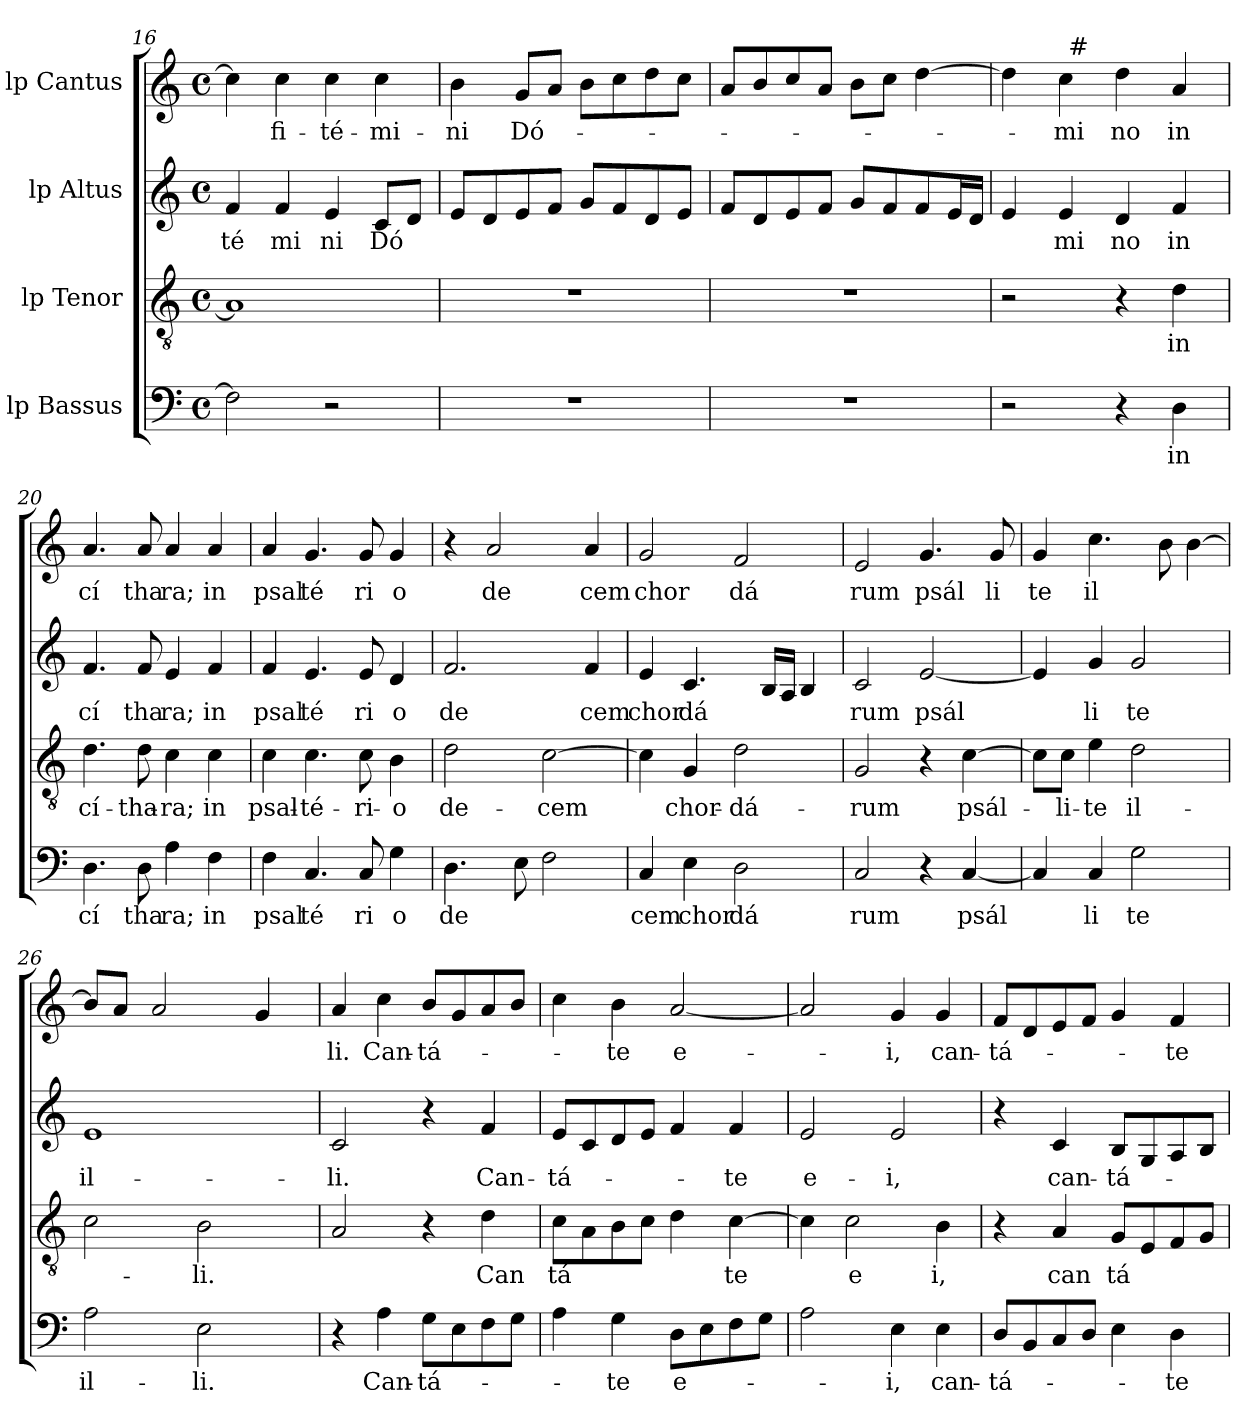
**kern	**text	**kern	**text	**kern	**text	**kern	**text
*part4	*part4	*part3	*part3	*part2	*part2	*part1	*part1
*staff4	*staff4	*staff3	*staff3	*staff2	*staff2	*staff1	*staff1
*I"lp Bassus	*	*I"lp Tenor	*	*I"lp Altus	*	*I"lp Cantus	*
*clefF4	*	*clefGv2	*	*clefG2	*	*clefG2	*
*M4/4	*	*M4/4	*	*M4/4	*	*M4/4	*
*met(c)	*	*met(c)	*	*met(c)	*	*met(c)	*
=16	=16	=16	=16	=16	=16	=16	=16
!	!	!	!	!	!LO:LY:b:cj	!	!
2F\]	.	1A]	.	4f/	té	4cc\]	.
!	!	!	!	!	!LO:LY:b:cj	!	!LO:LY:b:cj
.	.	.	.	4f/	mi	4cc\	-fi-
!	!	!	!	!	!LO:LY:b:cj	!	!LO:LY:b:cj
2r	.	.	.	4e/	ni	4cc\	-té-
!	!	!	!	!	!LO:LY:b:cj	!	!LO:LY:b:cj
.	.	.	.	8c/L	Dó	4cc\	-mi-
.	.	.	.	8d/J	.	.	.
=17	=17	=17	=17	=17	=17	=17	=17
!	!	!	!	!	!	!	!LO:LY:b:cj
1r	.	1r	.	8e/L	.	4b\	-ni
.	.	.	.	8d/	.	.	.
!	!	!	!	!	!	!	!LO:LY:b:cj
.	.	.	.	8e/	.	8g/L	Dó-
.	.	.	.	8f/J	.	8a/J	.
.	.	.	.	8g/L	.	8b\L	.
.	.	.	.	8f/	.	8cc\	.
.	.	.	.	8d/	.	8dd\	.
.	.	.	.	8e/J	.	8cc\J	.
=18	=18	=18	=18	=18	=18	=18	=18
1r	.	1r	.	8f/L	.	8a/L	.
.	.	.	.	8d/	.	8b/	.
.	.	.	.	8e/	.	8cc/	.
.	.	.	.	8f/J	.	8a/J	.
.	.	.	.	8g/L	.	8b\L	.
.	.	.	.	8f/	.	8cc\J	.
.	.	.	.	8f/	.	[>4dd\	.
.	.	.	.	16e/	.	.	.
.	.	.	.	16d/J	.	.	.
!!LO:LB:g=z
=19	=19	=19	=19	=19	=19	=19	=19
*	*	*	*	*^	*	*^	*
*	*	*	*	*	*	*	*	*^	*
2r	.	2r	.	4e/	64ryy	.	4dd\]	64ryy	4ryy	.
.	.	.	.	.	2ryy	.	.	2ryy	.	.
!	!	!	!	!	!	!LO:LY:b:cj	!	!	!	!LO:LY:b:cj
.	.	.	.	4e/	.	mi	4cc\	.	64ryy	-mi
!	!	!	!	!	!	!	!	!	!LO:TX:a:t=#	!
.	.	.	.	.	.	.	.	.	2ryy	.
!	!	!	!	!	!	!LO:LY:b:cj	!	!	!	!LO:LY:b:cj
4r	.	4r	.	4d/	.	no	4dd\	.	.	no
.	.	.	.	.	4ryy	.	.	4ryy	.	.
!	!LO:LY:b:cj	!	!LO:LY:b:cj	!	!	!LO:LY:b:cj	!	!	!	!LO:LY:b:cj
4D\	in	4d\	in	4f/	.	in	4a/	.	.	in
.	.	.	.	.	8...ryy	.	.	8...ryy	8...ryy	.
=20	=20	=20	=20	=20	=20	=20	=20	=20	=20	=20
!	!LO:LY:b:cj	!	!LO:LY:b:cj	!	!	!LO:LY:b:cj	!	!	!	!LO:LY:b:cj
*	*	*	*	*v	*v	*	*	*	*	*
*	*	*	*	*	*	*v	*v	*v	*
4.D\	cí	4.d\	cí-	4.f/	cí	4.a/	cí
!	!LO:LY:b:cj	!	!LO:LY:b:cj	!	!LO:LY:b:cj	!	!LO:LY:b:cj
8D\	tha	8d\	-tha-	8f/	tha	8a/	tha
!	!LO:LY:b:cj	!	!LO:LY:b:cj	!	!LO:LY:b:cj	!	!LO:LY:b:cj
4A\	ra;	4c\	-ra;	4e/	ra;	4a/	ra;
!	!LO:LY:b:cj	!	!LO:LY:b:cj	!	!LO:LY:b:cj	!	!LO:LY:b:cj
4F\	in	4c\	in	4f/	in	4a/	in
=21	=21	=21	=21	=21	=21	=21	=21
!	!LO:LY:b:cj	!	!LO:LY:b:cj	!	!LO:LY:b:cj	!	!LO:LY:b:cj
4F\	psal	4c\	psal-	4f/	psal	4a/	psal
!	!LO:LY:b:cj	!	!LO:LY:b:cj	!	!LO:LY:b:cj	!	!LO:LY:b:cj
4.C/	té	4.c\	-té-	4.e/	té	4.g/	té
!	!LO:LY:b:cj	!	!LO:LY:b:cj	!	!LO:LY:b:cj	!	!LO:LY:b:cj
8C/	ri	8c\	-ri-	8e/	ri	8g/	ri
!	!LO:LY:b:cj	!	!LO:LY:b:cj	!	!LO:LY:b:cj	!	!LO:LY:b:cj
4G\	o	4B\	-o	4d/	o	4g/	o
=22	=22	=22	=22	=22	=22	=22	=22
!	!LO:LY:b:cj	!	!LO:LY:b:cj	!	!LO:LY:b:cj	!	!
4.D\	de	2d\	de-	2.f/	de	4r	.
!	!	!	!	!	!	!	!LO:LY:b:cj
.	.	.	.	.	.	2a/	de
8E\	.	.	.	.	.	.	.
!	!	!	!LO:LY:b:cj	!	!	!	!
2F\	.	[>2c\	-cem	.	.	.	.
!	!	!	!	!	!LO:LY:b:cj	!	!LO:LY:b:cj
.	.	.	.	4f/	cem	4a/	cem
=23	=23	=23	=23	=23	=23	=23	=23
!	!LO:LY:b:cj	!	!	!	!LO:LY:b:cj	!	!LO:LY:b:cj
4C/	cem	4c\]	.	4e/	chor	2g/	chor
!	!LO:LY:b:cj	!	!LO:LY:b:cj	!	!LO:LY:b:cj	!	!
4E\	chor	4G/	chor-	4.c/	dá	.	.
!	!LO:LY:b:cj	!	!LO:LY:b:cj	!	!	!	!LO:LY:b:cj
2D\	dá	2d\	-dá-	.	.	2f/	dá
.	.	.	.	16B/L	.	.	.
.	.	.	.	16A/J	.	.	.
.	.	.	.	4B/	.	.	.
=24	=24	=24	=24	=24	=24	=24	=24
!	!LO:LY:b:cj	!	!LO:LY:b:cj	!	!LO:LY:b:cj	!	!LO:LY:b:cj
2C/	rum	2G/	-rum	2c/	rum	2e/	rum
!	!	!	!	!	!LO:LY:b:cj	!	!LO:LY:b:cj
4r	.	4r	.	[<2e/	psál	4.g/	psál
!	!LO:LY:b:cj	!	!LO:LY:b:cj	!	!	!	!
[<4C/	psál	[>4c\	psál-	.	.	.	.
!	!	!	!	!	!	!	!LO:LY:b:cj
.	.	.	.	.	.	8g/	li
=25	=25	=25	=25	=25	=25	=25	=25
!	!	!	!	!	!	!	!LO:LY:b:cj
4C/]	.	8c\L]	.	4e/]	.	4g/	te
!	!	!	!LO:LY:b:cj	!	!	!	!
.	.	8c\J	-li-	.	.	.	.
!	!LO:LY:b:cj	!	!LO:LY:b:cj	!	!LO:LY:b:cj	!	!LO:LY:b:cj
4C/	li	4e\	-te	4g/	li	4.cc\	il
!	!LO:LY:b:cj	!	!LO:LY:b:cj	!	!LO:LY:b:cj	!	!
2G\	te	2d\	il-	2g/	te	.	.
.	.	.	.	.	.	8b\	.
.	.	.	.	.	.	[>4b\	.
!!LO:PB:g=z
=26	=26	=26	=26	=26	=26	=26	=26
!	!LO:LY:b:cj	!	!	!	!LO:LY:b:cj	!	!
*	*	*^	*	*^	*	*	*
2A\	il-	2c\	8ryy	.	1e	4ryy	il-	8b/L]	.
.	.	.	32.ryy	.	.	.	.	8a/J	.
.	.	.	2ryy	.	.	.	.	.	.
.	.	.	.	.	.	2.ryy	.	2a/	.
!	!LO:LY:b:cj	!	!	!LO:LY:b:cj	!	!	!	!	!
2E\	-li.	2B\	.	-li.	.	.	.	.	.
.	.	.	4ryy	.	.	.	.	.	.
.	.	.	.	.	.	.	.	4g/	.
.	.	.	16ryy	.	.	.	.	.	.
.	.	.	64ryy	.	.	.	.	.	.
=27	=27	=27	=27	=27	=27	=27	=27	=27	=27
!	!	!	!	!	!	!	!LO:LY:b:cj	!	!LO:LY:b:cj
*	*	*v	*v	*	*	*	*	*	*
*	*	*	*	*v	*v	*	*	*
4r	.	2A/	.	2c/	-li.	4a/	li.
!	!LO:LY:b:cj	!	!	!	!	!	!LO:LY:b:cj
4A\	Can-	.	.	.	.	4cc\	Can-
!	!LO:LY:b:cj	!	!	!	!	!	!LO:LY:b:cj
8G\L	-tá-	4r	.	4r	.	8b/L	-tá-
8E\	.	.	.	.	.	8g/	.
!	!	!	!LO:LY:b:cj	!	!LO:LY:b:cj	!	!
8F\	.	4d\	Can	4f/	Can-	8a/	.
8G\J	.	.	.	.	.	8b/J	.
=28	=28	=28	=28	=28	=28	=28	=28
!	!	!	!LO:LY:b:cj	!	!LO:LY:b:cj	!	!
4A\	.	8c\L	tá	8e/L	-tá-	4cc\	.
.	.	8A\	.	8c/	.	.	.
!	!LO:LY:b:cj	!	!	!	!	!	!LO:LY:b:cj
4G\	-te	8B\	.	8d/	.	4b\	-te
.	.	8c\J	.	8e/J	.	.	.
!	!LO:LY:b:cj	!	!	!	!	!	!LO:LY:b:cj
8D\L	e-	4d\	.	4f/	.	[<2a/	e-
8E\	.	.	.	.	.	.	.
!	!	!	!LO:LY:b:cj	!	!LO:LY:b:cj	!	!
8F\	.	[>4c\	te	4f/	-te	.	.
8G\J	.	.	.	.	.	.	.
=29	=29	=29	=29	=29	=29	=29	=29
!	!	!	!	!	!LO:LY:b:cj	!	!
2A\	.	4c\]	.	2e/	e-	2a/]	.
!	!	!	!LO:LY:b:cj	!	!	!	!
.	.	2c\	e	.	.	.	.
!	!LO:LY:b:cj	!	!	!	!LO:LY:b:cj	!	!LO:LY:b:cj
4E\	-i,	.	.	2e/	-i,	4g/	-i,
!	!LO:LY:b:cj	!	!LO:LY:b:cj	!	!	!	!LO:LY:b:cj
4E\	can-	4B\	i,	.	.	4g/	can-
=30	=30	=30	=30	=30	=30	=30	=30
!	!LO:LY:b:cj	!	!	!	!	!	!LO:LY:b:cj
8D/L	-tá-	4r	.	4r	.	8f/L	-tá-
8BB/	.	.	.	.	.	8d/	.
!	!	!	!LO:LY:b:cj	!	!LO:LY:b:cj	!	!
8C/	.	4A/	can	4c/	can-	8e/	.
8D/J	.	.	.	.	.	8f/J	.
!	!	!	!LO:LY:b:cj	!	!LO:LY:b:cj	!	!
4E\	.	8G/L	tá	8B/L	-tá-	4g/	.
.	.	8E/	.	8G/	.	.	.
!	!LO:LY:b:cj	!	!	!	!	!	!LO:LY:b:cj
4D\	-te	8F/	.	8A/	.	4f/	-te
.	.	8G/J	.	8B/J	.	.	.
=	=	=	=	=	=	=	=
*-	*-	*-	*-	*-	*-	*-	*-
